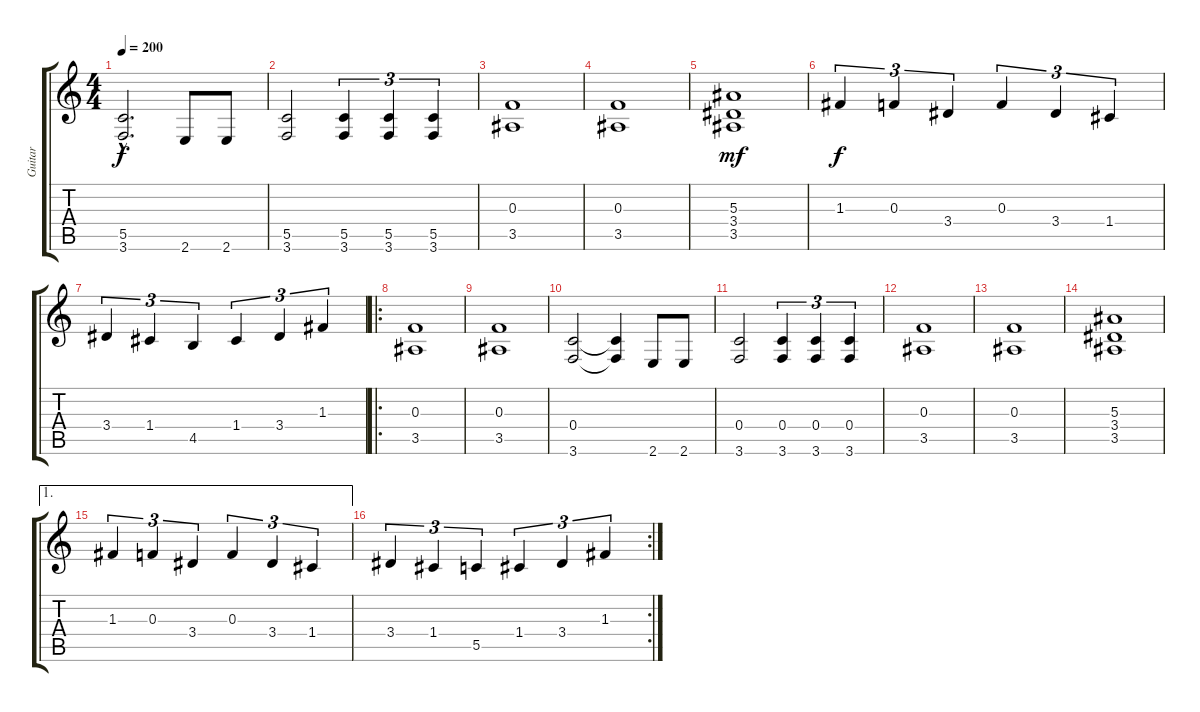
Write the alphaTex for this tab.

\track ("Guitar " "Guitar ") {instrument distortionguitar}
\staff {score tabs}
\tuning (D4 A3 F3 C3 G2 D2) {hide}
\ts (4 4)
\tempo 200
\clef g2
\ks c
(5.5{hac} 3.6{hac}).2{d dy f} 2.6.8 2.6.8 |
(5.5 3.6).2 (5.5 3.6).4{tu (3 2)} (5.5 3.6).4{tu (3 2)} (5.5 3.6).4{tu (3 2)} |
(0.3 3.5).1 |
(0.3 3.5).1 |
(5.3 3.4 3.5).1{dy mf} |
1.3.4{tu (3 2) dy f} 0.3.4{tu (3 2)} 3.4.4{tu (3 2)} 0.3.4{tu (3 2)} 3.4.4{tu (3 2)} 1.4.4{tu (3 2)} |
3.4.4{tu (3 2)} 1.4.4{tu (3 2)} 4.5.4{tu (3 2)} 1.4.4{tu (3 2)} 3.4.4{tu (3 2)} 1.3.4{tu (3 2)} |
\ro
(0.3 3.5).1 |
(0.3 3.5).1 |
(0.4 3.6).2 (0.4{t} 3.6{t}).4 2.6.8 2.6.8 |
(0.4 3.6).2 (0.4 3.6).4{tu (3 2)} (0.4 3.6).4{tu (3 2)} (0.4 3.6).4{tu (3 2)} |
(0.3 3.5).1 |
(0.3 3.5).1 |
(5.3 3.4 3.5).1 |
\ae 1
1.3.4{tu (3 2)} 0.3.4{tu (3 2)} 3.4.4{tu (3 2)} 0.3.4{tu (3 2)} 3.4.4{tu (3 2)} 1.4.4{tu (3 2)} |
\rc 2
3.4.4{tu (3 2)} 1.4.4{tu (3 2)} 5.5.4{tu (3 2)} 1.4.4{tu (3 2)} 3.4.4{tu (3 2)} 1.3.4{tu (3 2)}
